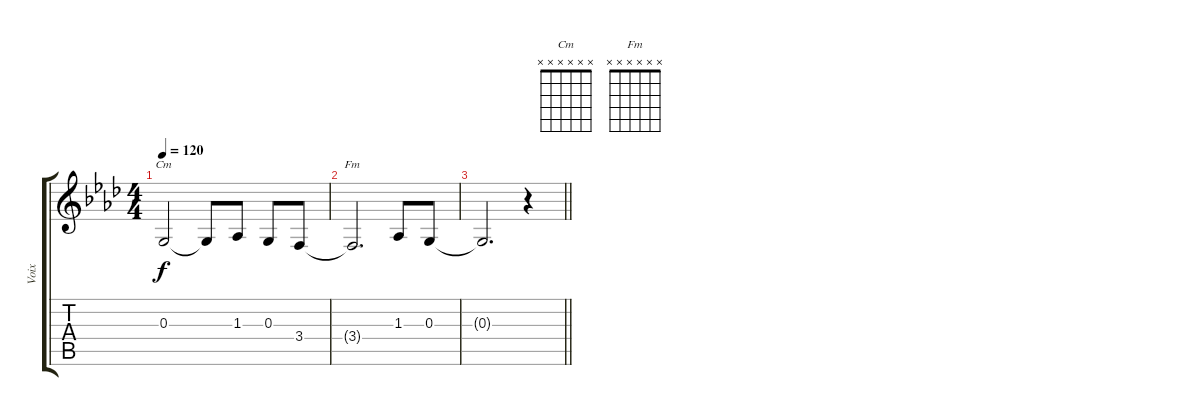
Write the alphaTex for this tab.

\track ("Voix" "Voix") {instrument drawbarorgan}
\staff {score tabs}
\tuning (E4 B3 G3 D3 A2 E2) {hide}
\chord ("Cm" x x x x x x)
\chord ("Fm" x x x x x x)
\ts (4 4)
\tempo 120
\clef g2
\ks ab
0.3{t}.2{ch "Cm" dy f} 0.3{t}.8 1.3.8 0.3.8 3.4.8 |
3.4{t}.2{d ch "Fm"} 1.3.8 0.3.8 |
\barLineRight lightlight
0.3{t}.2{d} r.4
